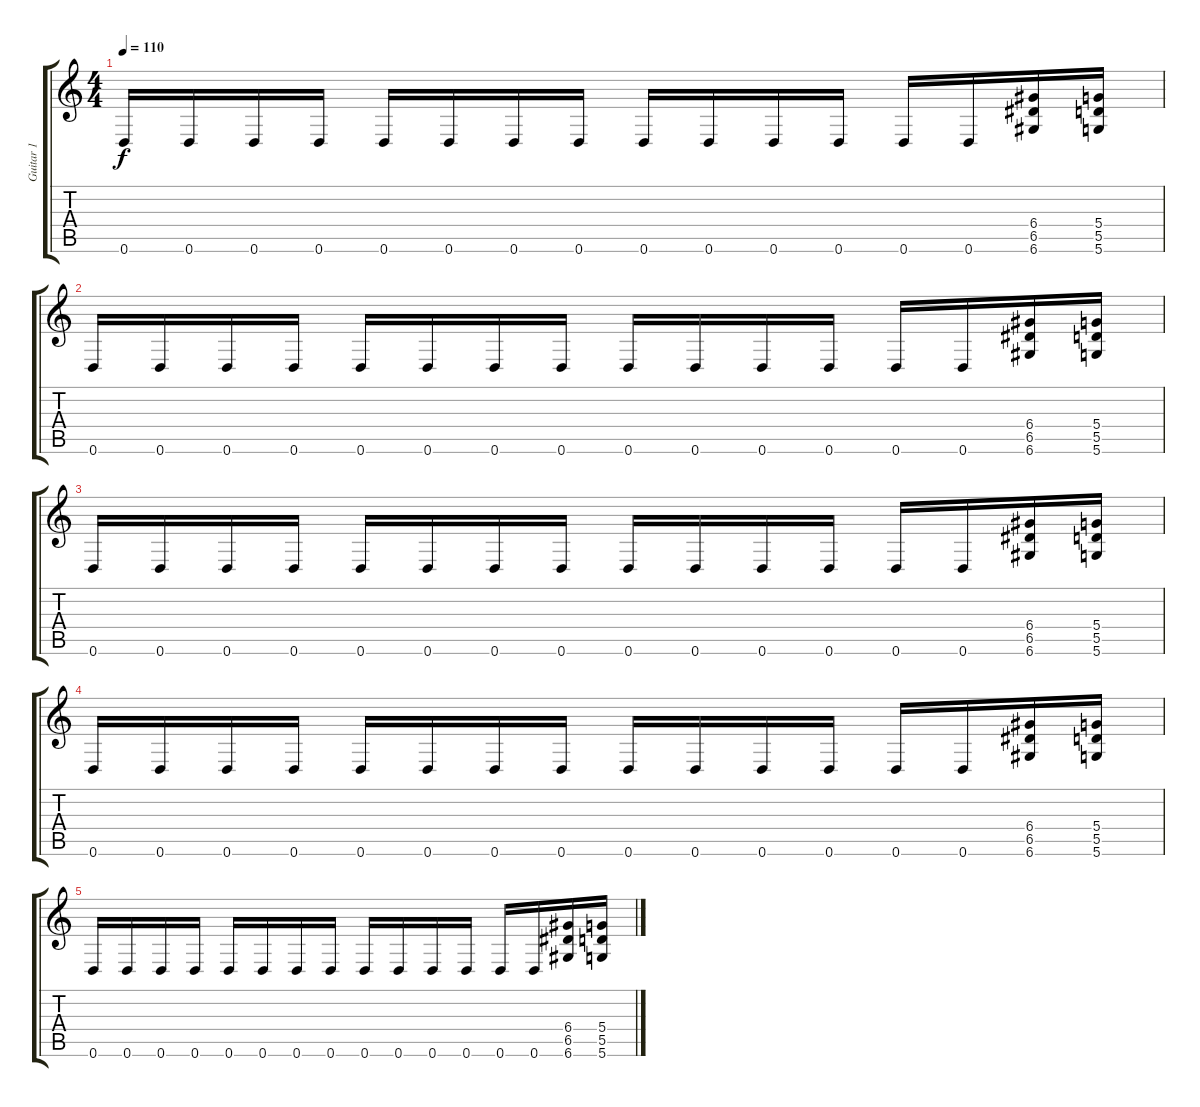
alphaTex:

\track ("Guitar 1" "Guitar 1") {instrument distortionguitar}
\staff {score tabs}
\tuning (E4 B3 G3 D3 A2 D2) {hide}
\ts (4 4)
\tempo 110
\clef g2
\ks c
0.6.16{dy f} 0.6.16 0.6.16 0.6.16 0.6.16 0.6.16 0.6.16 0.6.16 0.6.16 0.6.16 0.6.16 0.6.16 0.6.16 0.6.16 (6.4 6.5 6.6).16 (5.4 5.5 5.6).16 |
0.6.16 0.6.16 0.6.16 0.6.16 0.6.16 0.6.16 0.6.16 0.6.16 0.6.16 0.6.16 0.6.16 0.6.16 0.6.16 0.6.16 (6.4 6.5 6.6).16 (5.4 5.5 5.6).16 |
0.6.16 0.6.16 0.6.16 0.6.16 0.6.16 0.6.16 0.6.16 0.6.16 0.6.16 0.6.16 0.6.16 0.6.16 0.6.16 0.6.16 (6.4 6.5 6.6).16 (5.4 5.5 5.6).16 |
0.6.16 0.6.16 0.6.16 0.6.16 0.6.16 0.6.16 0.6.16 0.6.16 0.6.16 0.6.16 0.6.16 0.6.16 0.6.16 0.6.16 (6.4 6.5 6.6).16 (5.4 5.5 5.6).16 |
0.6.16 0.6.16 0.6.16 0.6.16 0.6.16 0.6.16 0.6.16 0.6.16 0.6.16 0.6.16 0.6.16 0.6.16 0.6.16 0.6.16 (6.4 6.5 6.6).16 (5.4 5.5 5.6).16
